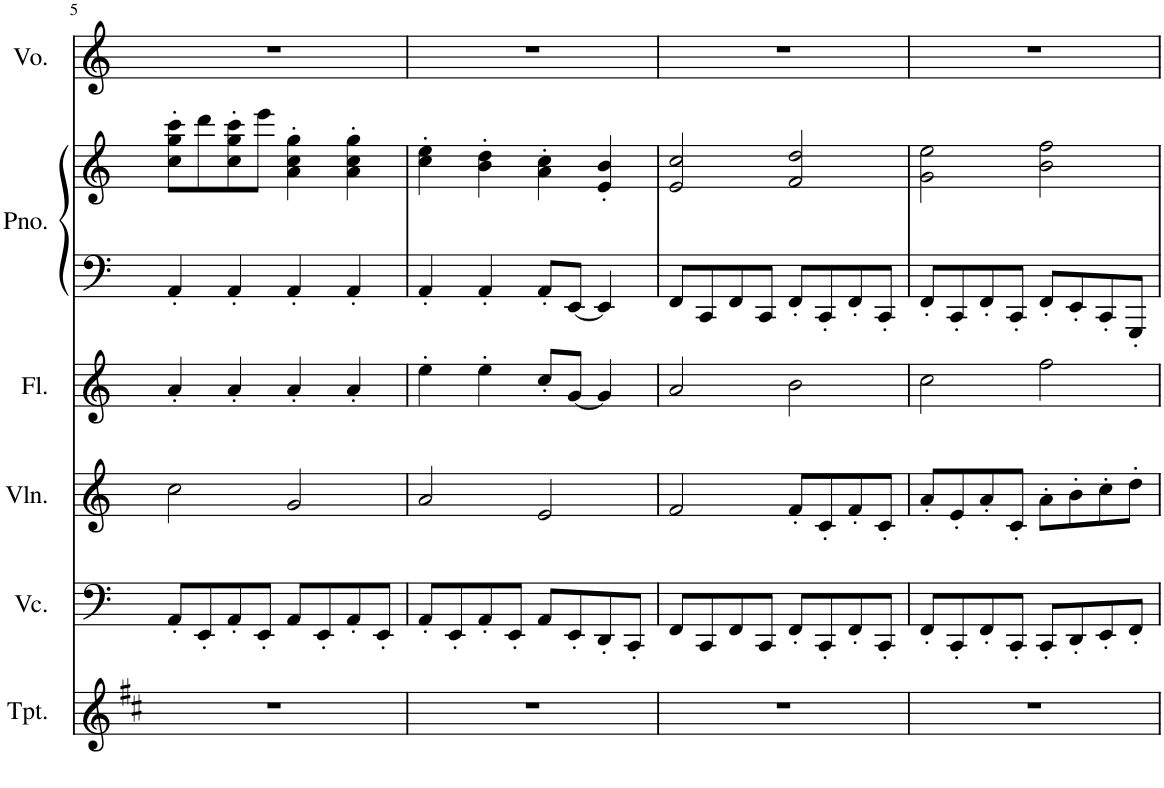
**kern	**kern	**kern	**kern	**kern	**kern	**kern
*part6	*part5	*part4	*part3	*part2	*part2	*part1
*staff7	*staff6	*staff5	*staff4	*staff3	*staff2	*staff1
*I"Trumpet	*I"Violoncello	*I"Violin	*I"Flute	*I"Piano	*	*I"Voice
*I'Tpt.	*I'Vc.	*I'Vln.	*I'Fl.	*I'Pno.	*	*I'Vo.
!!LO:PB:g=z
*clefG2	*clefF4	*clefG2	*clefG2	*clefF4	*clefG2	*clefG2
*Trd1c2	*	*	*	*	*	*
*k[f#c#]	*k[]	*k[]	*k[]	*k[]	*k[]	*k[]
*M4/4	*M4/4	*M4/4	*M4/4	*M4/4	*M4/4	*M4/4
=5	=5	=5	=5	=5	=5	=5
1r	8AA'/L	2cc\	4a'/	4AA'/	8cc\' 8gg\' 8ccc\'L	1r
.	8EE'/	.	.	.	8ddd\	.
.	8AA'/	.	4a'/	4AA'/	8cc\' 8gg\' 8ccc\'	.
.	8EE'/J	.	.	.	8eee\J	.
.	8AA/L	2g/	4a'/	4AA'/	4a\' 4cc\' 4gg\'	.
.	8EE'/	.	.	.	.	.
.	8AA'/	.	4a'/	4AA'/	4a\' 4cc\' 4gg\'	.
.	8EE'/J	.	.	.	.	.
=6	=6	=6	=6	=6	=6	=6
1r	8AA'/L	2a/	4ee'\	4AA'/	4cc\' 4ee\'	1r
.	8EE'/	.	.	.	.	.
.	8AA'/	.	4ee'\	4AA'/	4b\' 4dd\'	.
.	8EE'/J	.	.	.	.	.
.	8AA/L	2e/	8cc'/L	8AA'/L	4a\' 4cc\'	.
.	8EE'/	.	[8g/J	[8EE/J	.	.
.	8DD'/	.	4g/]	4EE/]	4e/' 4b/'	.
.	8CC'/J	.	.	.	.	.
=7	=7	=7	=7	=7	=7	=7
1r	8FF/L	2f/	2a/	8FF/L	2e/ 2cc/	1r
.	8CC/	.	.	8CC/	.	.
.	8FF/	.	.	8FF/	.	.
.	8CC/J	.	.	8CC/J	.	.
.	8FF'/L	8f'/L	2b\	8FF'/L	2f/ 2dd/	.
.	8CC'/	8c'/	.	8CC'/	.	.
.	8FF'/	8f'/	.	8FF'/	.	.
.	8CC'/J	8c'/J	.	8CC'/J	.	.
=8	=8	=8	=8	=8	=8	=8
1r	8FF'/L	8a'/L	2cc\	8FF'/L	2g\ 2ee\	1r
.	8CC'/	8e'/	.	8CC'/	.	.
.	8FF'/	8a'/	.	8FF'/	.	.
.	8CC'/J	8c'/J	.	8CC'/J	.	.
.	8CC'/L	8a'\L	2ff\	8FF'/L	2b\ 2ff\	.
.	8DD'/	8b'\	.	8EE'/	.	.
.	8EE'/	8cc'\	.	8CC'/	.	.
.	8FF'/J	8dd'\J	.	8GGG'/J	.	.
=	=	=	=	=	=	=
*-	*-	*-	*-	*-	*-	*-
